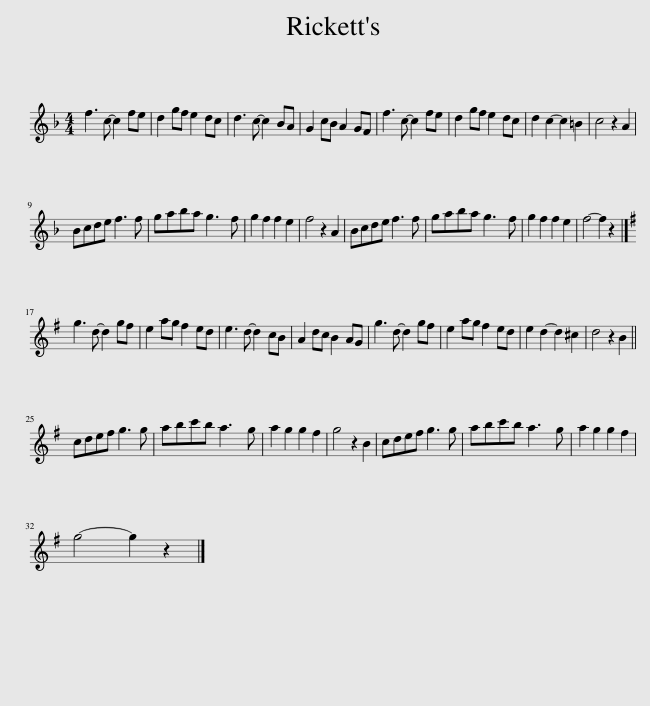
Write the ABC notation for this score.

X:1
L:1/8
M:4/4
I:linebreak $
K:F
V:1 treble
V:1
 f3 c- c2 fe | d2 gf e2 dc | d3 c- c2 BA | G2 cB A2 GF | f3 c- c2 fe | %5
 d2 gf e2 dc | d2 c2- c2 =B2 | c4 z2 A2 |$ Bcde f3 f | gaba g3 f | %10
 g2 f2 f2 e2 | f4 z2 A2 | Bcde f3 f | gaba g3 f | g2 f2 f2 e2 | %15
 f4- f2 z2 |]$[K:G] g3 d- d2 gf | e2 ag f2 ed | e3 d- d2 cB | A2 dc B2 AG | %20
 g3 d- d2 gf | e2 ag f2 ed | e2 d2- d2 ^c2 | d4 z2 B2 ||$ cdef g3 g | %25
 abc'b a3 g | a2 g2 g2 f2 | g4 z2 B2 | cdef g3 g | abc'b a3 g | %30
 a2 g2 g2 f2 |$ g4- g2 z2 |] %32
